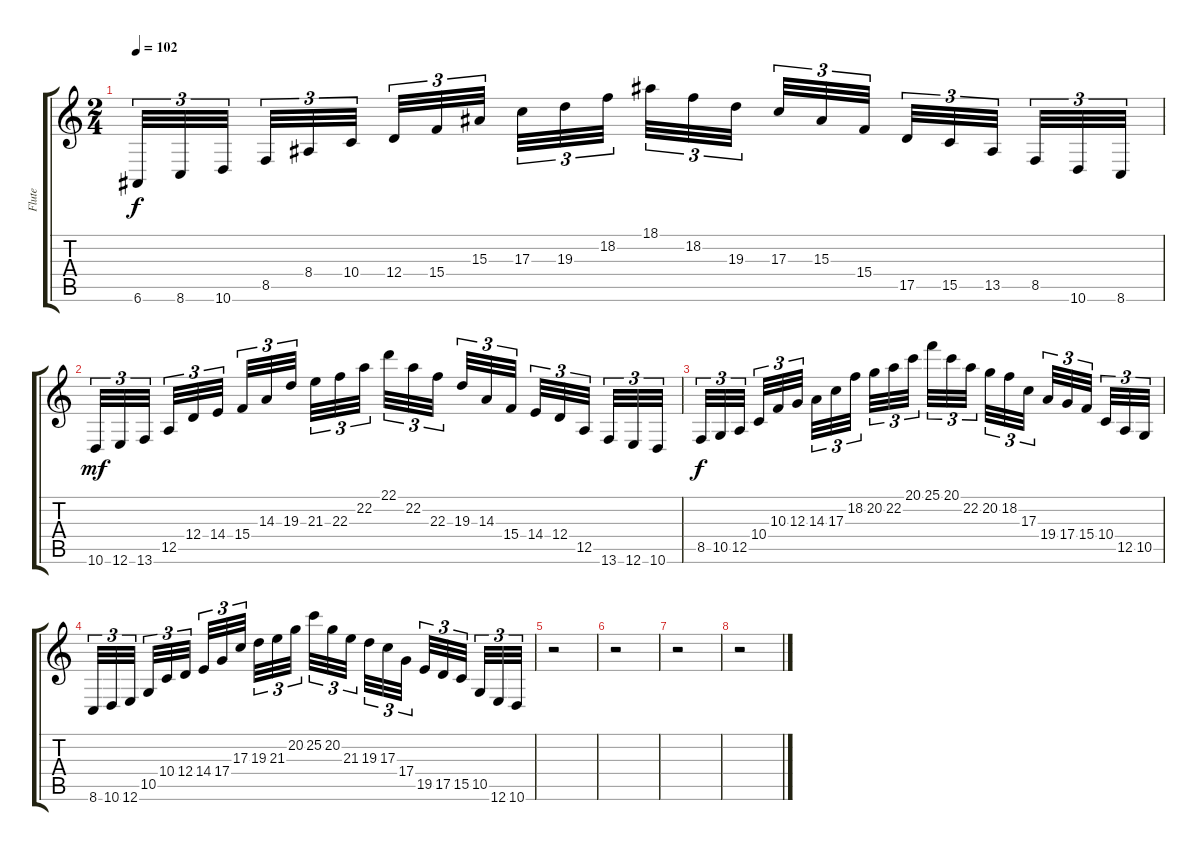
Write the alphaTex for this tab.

\track ("Flute" "Flute") {instrument flute}
\staff {score tabs}
\tuning (E4 B3 G3 D3 A2 E2) {hide}
\ts (2 4)
\tempo 102
\clef g2
\ks c
6.6.32{tu (3 2) dy f} 8.6.32{tu (3 2)} 10.6.32{tu (3 2)} 8.5.32{tu (3 2)} 8.4.32{tu (3 2)} 10.4.32{tu (3 2)} 12.4.32{tu (3 2)} 15.4.32{tu (3 2)} 15.3.32{tu (3 2)} 17.3.32{tu (3 2)} 19.3.32{tu (3 2)} 18.2.32{tu (3 2)} 18.1.32{tu (3 2)} 18.2.32{tu (3 2)} 19.3.32{tu (3 2)} 17.3.32{tu (3 2)} 15.3.32{tu (3 2)} 15.4.32{tu (3 2)} 17.5.32{tu (3 2)} 15.5.32{tu (3 2)} 13.5.32{tu (3 2)} 8.5.32{tu (3 2)} 10.6.32{tu (3 2)} 8.6.32{tu (3 2)} |
10.6.32{tu (3 2) dy mf} 12.6.32{tu (3 2)} 13.6.32{tu (3 2)} 12.5.32{tu (3 2)} 12.4.32{tu (3 2)} 14.4.32{tu (3 2)} 15.4.32{tu (3 2)} 14.3.32{tu (3 2)} 19.3.32{tu (3 2)} 21.3.32{tu (3 2)} 22.3.32{tu (3 2)} 22.2.32{tu (3 2)} 22.1.32{tu (3 2)} 22.2.32{tu (3 2)} 22.3.32{tu (3 2)} 19.3.32{tu (3 2)} 14.3.32{tu (3 2)} 15.4.32{tu (3 2)} 14.4.32{tu (3 2)} 12.4.32{tu (3 2)} 12.5.32{tu (3 2)} 13.6.32{tu (3 2)} 12.6.32{tu (3 2)} 10.6.32{tu (3 2)} |
8.5.32{tu (3 2) dy f} 10.5.32{tu (3 2)} 12.5.32{tu (3 2)} 10.4.32{tu (3 2)} 10.3.32{tu (3 2)} 12.3.32{tu (3 2)} 14.3.32{tu (3 2)} 17.3.32{tu (3 2)} 18.2.32{tu (3 2)} 20.2.32{tu (3 2)} 22.2.32{tu (3 2)} 20.1.32{tu (3 2)} 25.1.32{tu (3 2)} 20.1.32{tu (3 2)} 22.2.32{tu (3 2)} 20.2.32{tu (3 2)} 18.2.32{tu (3 2)} 17.3.32{tu (3 2)} 19.4.32{tu (3 2)} 17.4.32{tu (3 2)} 15.4.32{tu (3 2)} 10.4.32{tu (3 2)} 12.5.32{tu (3 2)} 10.5.32{tu (3 2)} |
8.6.32{tu (3 2)} 10.6.32{tu (3 2)} 12.6.32{tu (3 2)} 10.5.32{tu (3 2)} 10.4.32{tu (3 2)} 12.4.32{tu (3 2)} 14.4.32{tu (3 2)} 17.4.32{tu (3 2)} 17.3.32{tu (3 2)} 19.3.32{tu (3 2)} 21.3.32{tu (3 2)} 20.2.32{tu (3 2)} 25.2.32{tu (3 2)} 20.2.32{tu (3 2)} 21.3.32{tu (3 2)} 19.3.32{tu (3 2)} 17.3.32{tu (3 2)} 17.4.32{tu (3 2)} 19.5.32{tu (3 2)} 17.5.32{tu (3 2)} 15.5.32{tu (3 2)} 10.5.32{tu (3 2)} 12.6.32{tu (3 2)} 10.6.32{tu (3 2)} |
r.2 |
r.2 |
r.2 |
r.2
